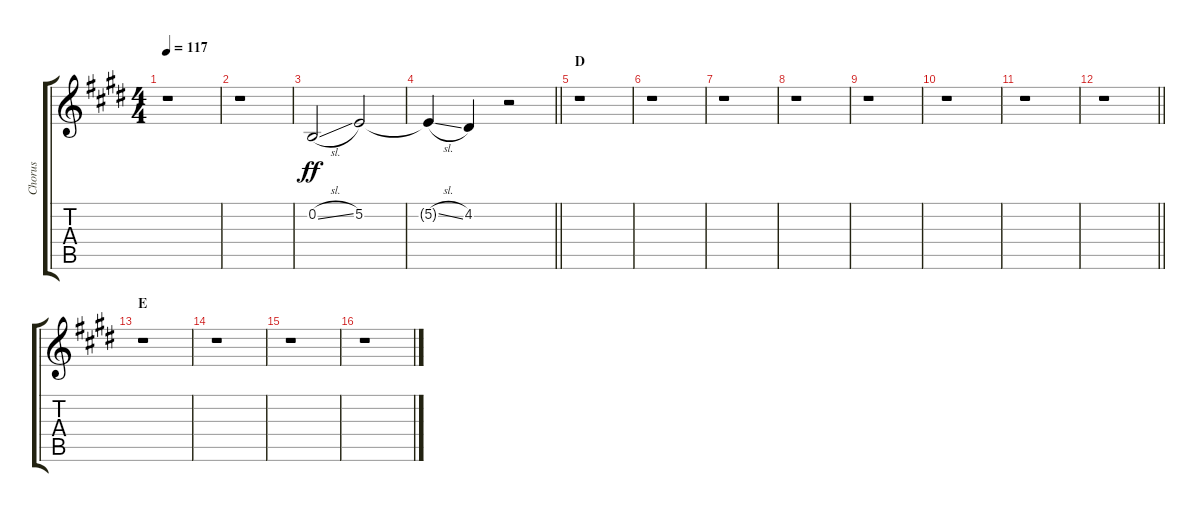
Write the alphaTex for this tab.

\track ("Chorus" "Chorus") {instrument voiceoohs}
\staff {score tabs}
\tuning (E4 B3 G3 D3 A2 E2) {hide}
\ts (4 4)
\tempo 117
\clef g2
\ks e
r.1{dy ff} |
r.1 |
0.2{sl}.2 5.2.2 |
\barLineRight lightlight
5.2{sl t}.4 4.2.4 r.2 |
\section ("" "D")
r.1 |
r.1 |
r.1 |
r.1 |
r.1 |
r.1 |
r.1 |
\barLineRight lightlight
r.1 |
\section ("" "E")
r.1 |
r.1 |
r.1 |
r.1
